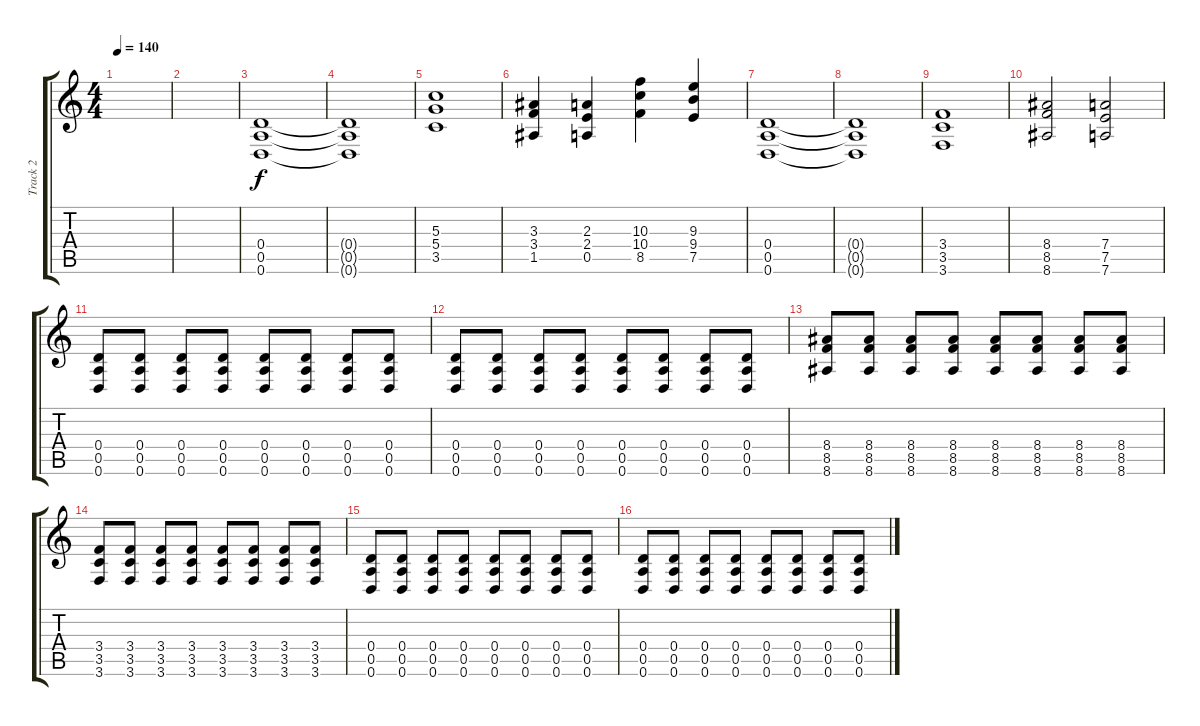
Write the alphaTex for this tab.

\track ("Track 2" "Track 2") {instrument distortionguitar}
\staff {score tabs}
\tuning (E4 B3 G3 D3 A2 D2) {hide}
\ts (4 4)
\tempo 140
\clef g2
\ks c
|
|
(0.4 0.5 0.6).1 |
(0.4{t} 0.5{t} 0.6{t}).1 |
(5.3 5.4 3.5).1 |
(3.3 3.4 1.5).4 (2.3 2.4 0.5).4 (10.3 10.4 8.5).4 (9.3 9.4 7.5).4 |
(0.4 0.5 0.6).1 |
(0.4{t} 0.5{t} 0.6{t}).1 |
(3.4 3.5 3.6).1 |
(8.4 8.5 8.6).2 (7.4 7.5 7.6).2 |
(0.4 0.5 0.6).8 (0.4 0.5 0.6).8 (0.4 0.5 0.6).8 (0.4 0.5 0.6).8 (0.4 0.5 0.6).8 (0.4 0.5 0.6).8 (0.4 0.5 0.6).8 (0.4 0.5 0.6).8 |
(0.4 0.5 0.6).8 (0.4 0.5 0.6).8 (0.4 0.5 0.6).8 (0.4 0.5 0.6).8 (0.4 0.5 0.6).8 (0.4 0.5 0.6).8 (0.4 0.5 0.6).8 (0.4 0.5 0.6).8 |
(8.4 8.5 8.6).8 (8.4 8.5 8.6).8 (8.4 8.5 8.6).8 (8.4 8.5 8.6).8 (8.4 8.5 8.6).8 (8.4 8.5 8.6).8 (8.4 8.5 8.6).8 (8.4 8.5 8.6).8 |
(3.4 3.5 3.6).8 (3.4 3.5 3.6).8 (3.4 3.5 3.6).8 (3.4 3.5 3.6).8 (3.4 3.5 3.6).8 (3.4 3.5 3.6).8 (3.4 3.5 3.6).8 (3.4 3.5 3.6).8 |
(0.4 0.5 0.6).8 (0.4 0.5 0.6).8 (0.4 0.5 0.6).8 (0.4 0.5 0.6).8 (0.4 0.5 0.6).8 (0.4 0.5 0.6).8 (0.4 0.5 0.6).8 (0.4 0.5 0.6).8 |
(0.4 0.5 0.6).8 (0.4 0.5 0.6).8 (0.4 0.5 0.6).8 (0.4 0.5 0.6).8 (0.4 0.5 0.6).8 (0.4 0.5 0.6).8 (0.4 0.5 0.6).8 (0.4 0.5 0.6).8
